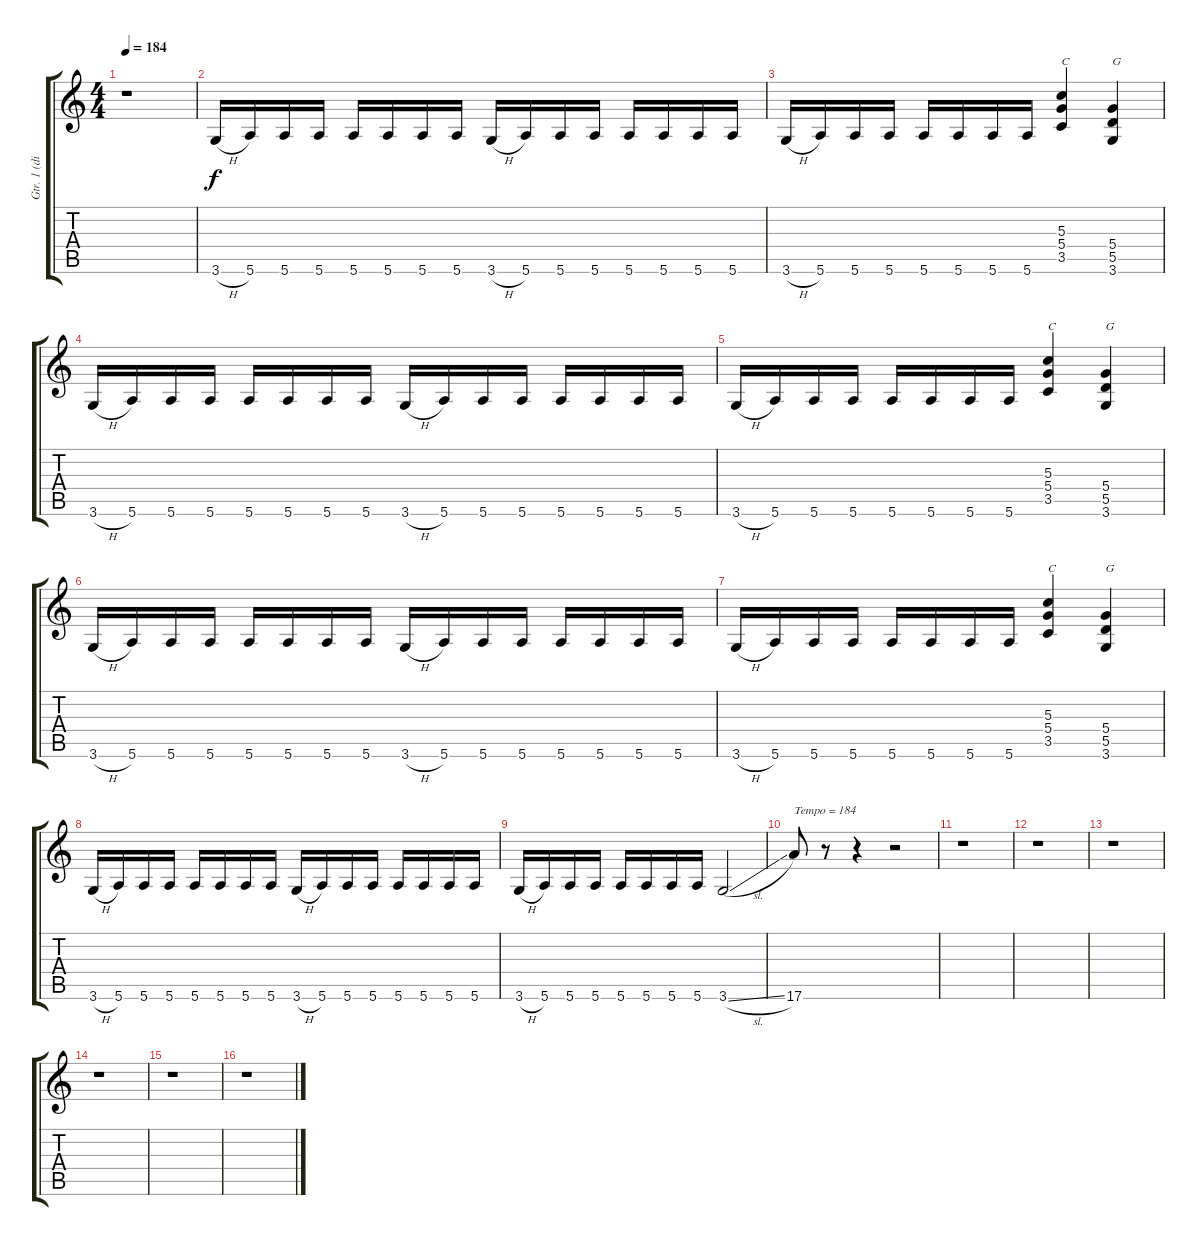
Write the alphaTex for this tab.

\track ("Gtr. 1 (dist.)" "Gtr. 1 (di") {instrument distortionguitar}
\staff {score tabs}
\tuning (E4 B3 G3 D3 A2 E2) {hide}
\ts (4 4)
\tempo 184
\clef g2
\ks c
r.1{dy f} |
3.6{h}.16 5.6.16 5.6.16 5.6.16 5.6.16 5.6.16 5.6.16 5.6.16 3.6{h}.16 5.6.16 5.6.16 5.6.16 5.6.16 5.6.16 5.6.16 5.6.16 |
3.6{h}.16 5.6.16 5.6.16 5.6.16 5.6.16 5.6.16 5.6.16 5.6.16 (5.3 5.4 3.5).4{txt "C"} (5.4 5.5 3.6).4{txt "G"} |
3.6{h}.16 5.6.16 5.6.16 5.6.16 5.6.16 5.6.16 5.6.16 5.6.16 3.6{h}.16 5.6.16 5.6.16 5.6.16 5.6.16 5.6.16 5.6.16 5.6.16 |
3.6{h}.16 5.6.16 5.6.16 5.6.16 5.6.16 5.6.16 5.6.16 5.6.16 (5.3 5.4 3.5).4{txt "C"} (5.4 5.5 3.6).4{txt "G"} |
3.6{h}.16 5.6.16 5.6.16 5.6.16 5.6.16 5.6.16 5.6.16 5.6.16 3.6{h}.16 5.6.16 5.6.16 5.6.16 5.6.16 5.6.16 5.6.16 5.6.16 |
3.6{h}.16 5.6.16 5.6.16 5.6.16 5.6.16 5.6.16 5.6.16 5.6.16 (5.3 5.4 3.5).4{txt "C"} (5.4 5.5 3.6).4{txt "G"} |
3.6{h}.16 5.6.16 5.6.16 5.6.16 5.6.16 5.6.16 5.6.16 5.6.16 3.6{h}.16 5.6.16 5.6.16 5.6.16 5.6.16 5.6.16 5.6.16 5.6.16 |
3.6{h}.16 5.6.16 5.6.16 5.6.16 5.6.16 5.6.16 5.6.16 5.6.16 3.6{sl}.2 |
17.6.8{txt "Tempo = 184"} r.8 r.4 r.2 |
r.1 |
r.1 |
r.1 |
r.1 |
r.1 |
r.1
